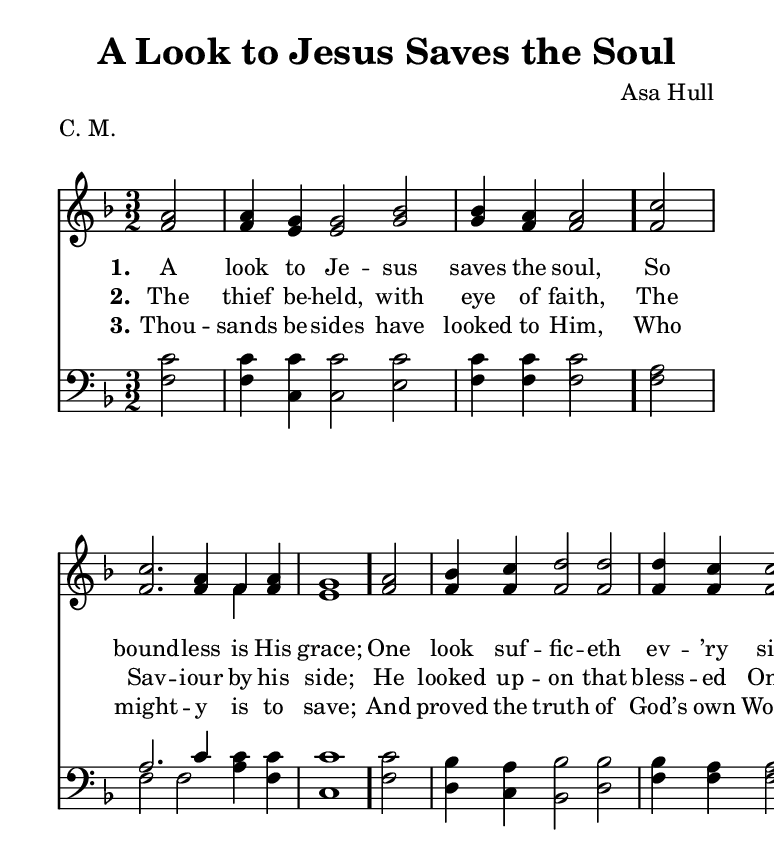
\include "common/global.ily"
\paper {
  \include "common/paper.ily"
  ragged-last-bottom = ##t
  system-count = 2
system-system-spacing.padding = 11

}

\header{
  %gospel
  hymnnumber = "66"
  title = "A Look to Jesus Saves the Soul"
  tunename = "Remember Me" % or Abney ? or [Alas and did my Savior bleed] ? https://hymnary.org/text/faith_is_a_very_simple_thing
  meter = "C. M."
  poet = ""
  composer = "Asa Hull" % see EOG010
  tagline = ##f
}

% for fermata in MIDI
ta = { \tempo 4=120 }
tb = { \tempo 4=60  }

patternAA = { c2 | c4 c4 c2 c2 | c4 c4 c2 }
patternBA = { c2 | c2. c4 c4 c4 | c1 }
patternBB = { c2 | c2 c2 c4 c4 | c1 }

global = {
  \include "common/overrides.ily"
  \override Staff.TimeSignature.style = #'numbered
  \time 3/2
  \override Score.MetronomeMark.transparent = ##t % hide all fermata changes too
  \ta
  \key f \major
  \partial 2
  \autoBeamOff
}

notesSoprano = {
\global
\relative c'' {

  \changePitch \patternAA { a | a g g bes | bes a a }
  \changePitch \patternBA { c |  c a f a | g }
  \changePitch \patternAA { a | bes c d d | d c c }
  \changePitch \patternBA { c | c c bes g | f }

  \bar "|."

}
}

notesAlto = {
\global
\relative e' {

  \changePitch \patternAA { f | f e e g | g f f }
  \changePitch \patternBA { f | f f f f | e }
  \changePitch \patternAA { f | f f f f | f f f }
  \changePitch \patternBA { f | e e e e | f }

}
}

notesTenor = {
\global
\relative a {

  \changePitch \patternAA { c | c c c c | c c c }
  \changePitch \patternBA { a | a c c c | c }
  \changePitch \patternAA { c | bes a bes bes | bes a a }
  \changePitch \patternBA { a | g g g bes | a }

}
}

notesBass = {
\global
\relative f {

  \changePitch \patternAA { f | f c c e | f f f }
  \changePitch \patternBB { f | f f a f | c }
  \changePitch \patternAA { f | d c bes d | f f f }
  \changePitch \patternBB { f | c c c c | f }

}
}

wordsA = \lyricmode {
\set stanza = "1."

A look to Je -- sus saves the soul, \bar "."
So bound -- less is His grace; \bar "." \eogbreak % comma appears in original after "boundless"
One look suf -- fic -- eth ev -- ’ry sin \bar "."
For -- ev -- er to ef -- face. \bar "." \eogbreak

}

wordsB = \lyricmode {
\set stanza = "2."

The thief be -- held, with eye of faith,
The Sav -- iour by his side;
He looked up -- on that bless -- ed One,
Re -- ceived His word, and died.

}

wordsC = \lyricmode {
\set stanza = "3."

Thou -- sands be -- sides have looked to Him,
Who might -- y is to save;
And proved the truth of God’s own Word:
The soul that looks shall live.

}

\score {
  \context ChoirStaff <<
    \context Staff = upper <<
      \set Staff.autoBeaming = ##f
      \set ChoirStaff.systemStartDelimiter = #'SystemStartBar
      \set ChoirStaff.printPartCombineTexts = ##f
      \partcombine #'(2 . 11) \notesSoprano \notesAlto
      \context NullVoice = sopranos { \voiceOne << \notesSoprano >> }
      \context Lyrics = one   \lyricsto sopranos \wordsA
      \context Lyrics = two   \lyricsto sopranos \wordsB
      \context Lyrics = three \lyricsto sopranos \wordsC
    >>
    \context Staff = men <<
      \set Staff.autoBeaming = ##f
      \clef bass
      \set ChoirStaff.printPartCombineTexts = ##f
      \partcombine #'(2 . 11) \notesTenor \notesBass
    >>
  >>
  \layout {
    \include "common/layout.ily"
  }
  #(cond ((ly:get-option 'eog-midi-permitted) #{ \midi{
    \include "common/midi.ily"
  } #}))
}

\version "2.19.49"  % necessary for upgrading to future LilyPond versions.

% vi:set et ts=2 sw=2 ai nocindent syntax=lilypond:
